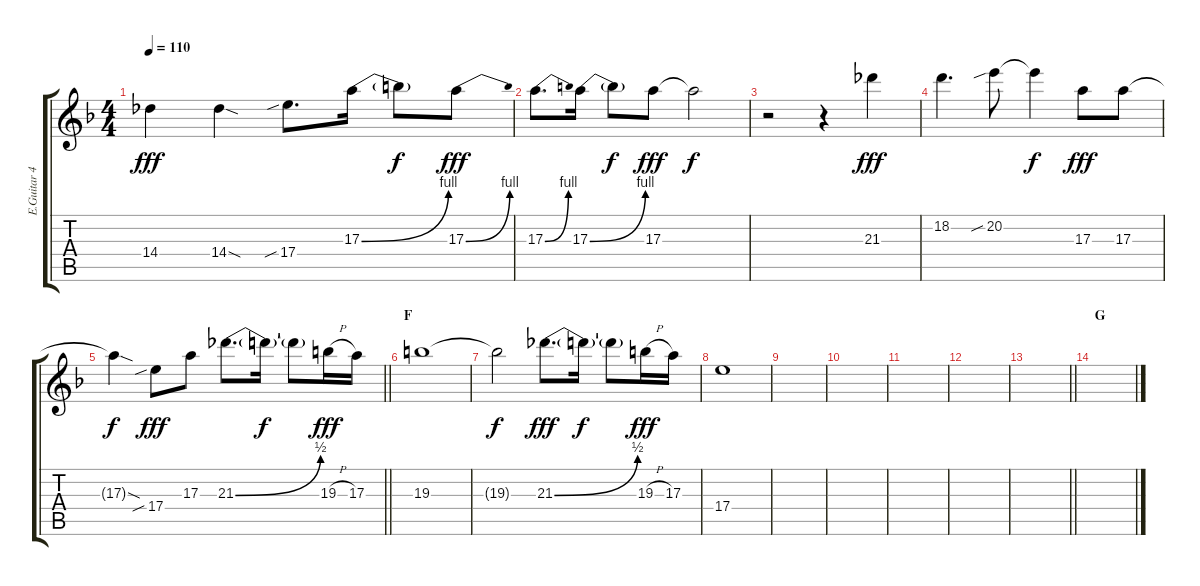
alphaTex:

\track ("E.Guitar 4 Uruha" "E.Guitar 4") {instrument distortionguitar}
\staff {score tabs}
\tuning (Db4 Ab3 E3 B2 Gb2 B1) {hide}
\ts (4 4)
\tempo 110
\clef g2
\ks f
14.4.4{dy fff} 14.4{sod}.4 17.4{sib}.8{d} 17.3{be (bend 0 0 60 4)}.16 17.3{t}.8{dy f} 17.3{be (bend 0 0 60 4)}.8{dy fff} |
17.3{be (bend 0 0 60 4)}.8{d} 17.3{be (bend 0 0 60 4)}.16 17.3{t}.8{dy f} 17.3.8{dy fff} 17.3{t}.2{dy f} |
r.2 r.4 21.3.4{dy fff} |
18.2.4{d} 20.2{sib}.8 20.2{t}.4{dy f} 17.3.8{dy fff} 17.3.8 |
\barLineRight lightlight
17.3{sod t}.4{dy f} 17.4{sib}.8{dy fff} 17.3.8 21.3{be (bend 0 0 60 2)}.8{d} 21.3{t}.16{dy f} 21.3{t}.8 19.3{h}.16{dy fff} 17.3.16 |
\section ("" "F")
19.3.1 |
19.3{t}.2{dy f} 21.3{be (bend 0 0 60 2)}.8{d dy fff} 21.3{t}.16{dy f} 21.3{t}.8 19.3{h}.16{dy fff} 17.3.16 |
17.4.1 |
|
|
|
|
\barLineRight lightlight
|
\section ("" "G")
